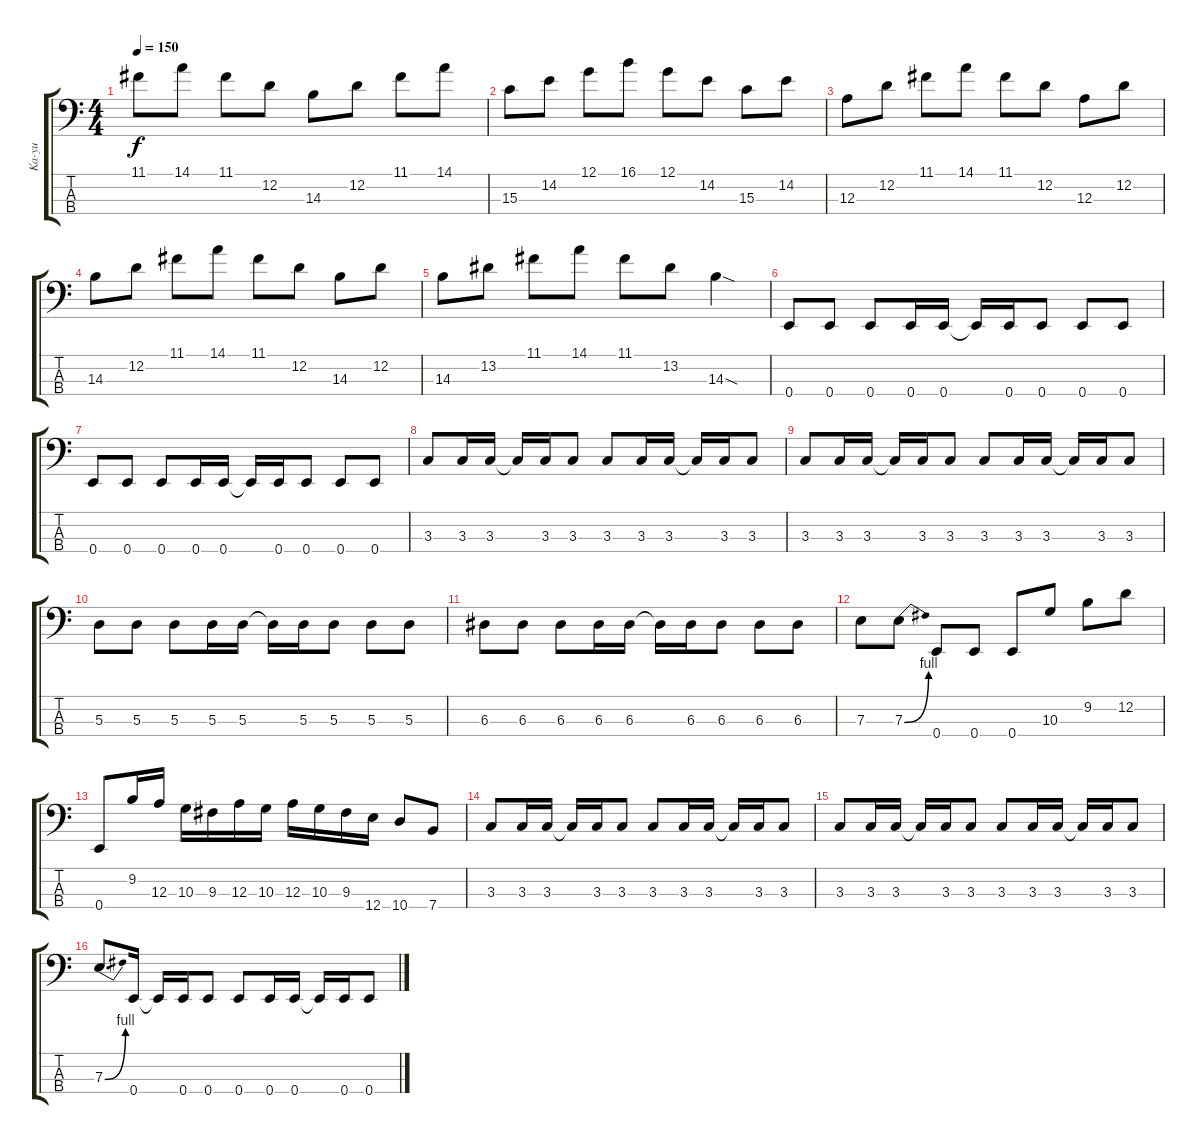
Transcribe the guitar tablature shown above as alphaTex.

\track ("Ka-yu" "Ka-yu") {instrument electricbassfinger}
\staff {score tabs}
\tuning (G2 D2 A1 E1) {hide}
\ts (4 4)
\tempo 150
\clef f4
\ks c
11.1.8{dy f} 14.1.8 11.1.8 12.2.8 14.3.8 12.2.8 11.1.8 14.1.8 |
15.3.8 14.2.8 12.1.8 16.1.8 12.1.8 14.2.8 15.3.8 14.2.8 |
12.3.8 12.2.8 11.1.8 14.1.8 11.1.8 12.2.8 12.3.8 12.2.8 |
14.3.8 12.2.8 11.1.8 14.1.8 11.1.8 12.2.8 14.3.8 12.2.8 |
14.3.8 13.2.8 11.1.8 14.1.8 11.1.8 13.2.8 14.3{sod}.4 |
0.4.8 0.4.8 0.4.8 0.4.16 0.4.16 0.4{t}.16 0.4.16 0.4.8 0.4.8 0.4.8 |
0.4.8 0.4.8 0.4.8 0.4.16 0.4.16 0.4{t}.16 0.4.16 0.4.8 0.4.8 0.4.8 |
3.3.8 3.3.16 3.3.16 3.3{t}.16 3.3.16 3.3.8 3.3.8 3.3.16 3.3.16 3.3{t}.16 3.3.16 3.3.8 |
3.3.8 3.3.16 3.3.16 3.3{t}.16 3.3.16 3.3.8 3.3.8 3.3.16 3.3.16 3.3{t}.16 3.3.16 3.3.8 |
5.3.8 5.3.8 5.3.8 5.3.16 5.3.16 5.3{t}.16 5.3.16 5.3.8 5.3.8 5.3.8 |
6.3.8 6.3.8 6.3.8 6.3.16 6.3.16 6.3{t}.16 6.3.16 6.3.8 6.3.8 6.3.8 |
7.3.8 7.3{be (bend 0 0 60 4)}.8 0.4.8 0.4.8 0.4.8 10.3.8 9.2.8 12.2.8 |
0.4.8 9.2.16 12.3.16 10.3.16 9.3.16 12.3.16 10.3.16 12.3.16 10.3.16 9.3.16 12.4.16 10.4.8 7.4.8 |
3.3.8 3.3.16 3.3.16 3.3{t}.16 3.3.16 3.3.8 3.3.8 3.3.16 3.3.16 3.3{t}.16 3.3.16 3.3.8 |
3.3.8 3.3.16 3.3.16 3.3{t}.16 3.3.16 3.3.8 3.3.8 3.3.16 3.3.16 3.3{t}.16 3.3.16 3.3.8 |
7.3{be (bend 0 0 60 4)}.8{d} 0.4.16 0.4{t}.16 0.4.16 0.4.8 0.4.8 0.4.16 0.4.16 0.4{t}.16 0.4.16 0.4.8
